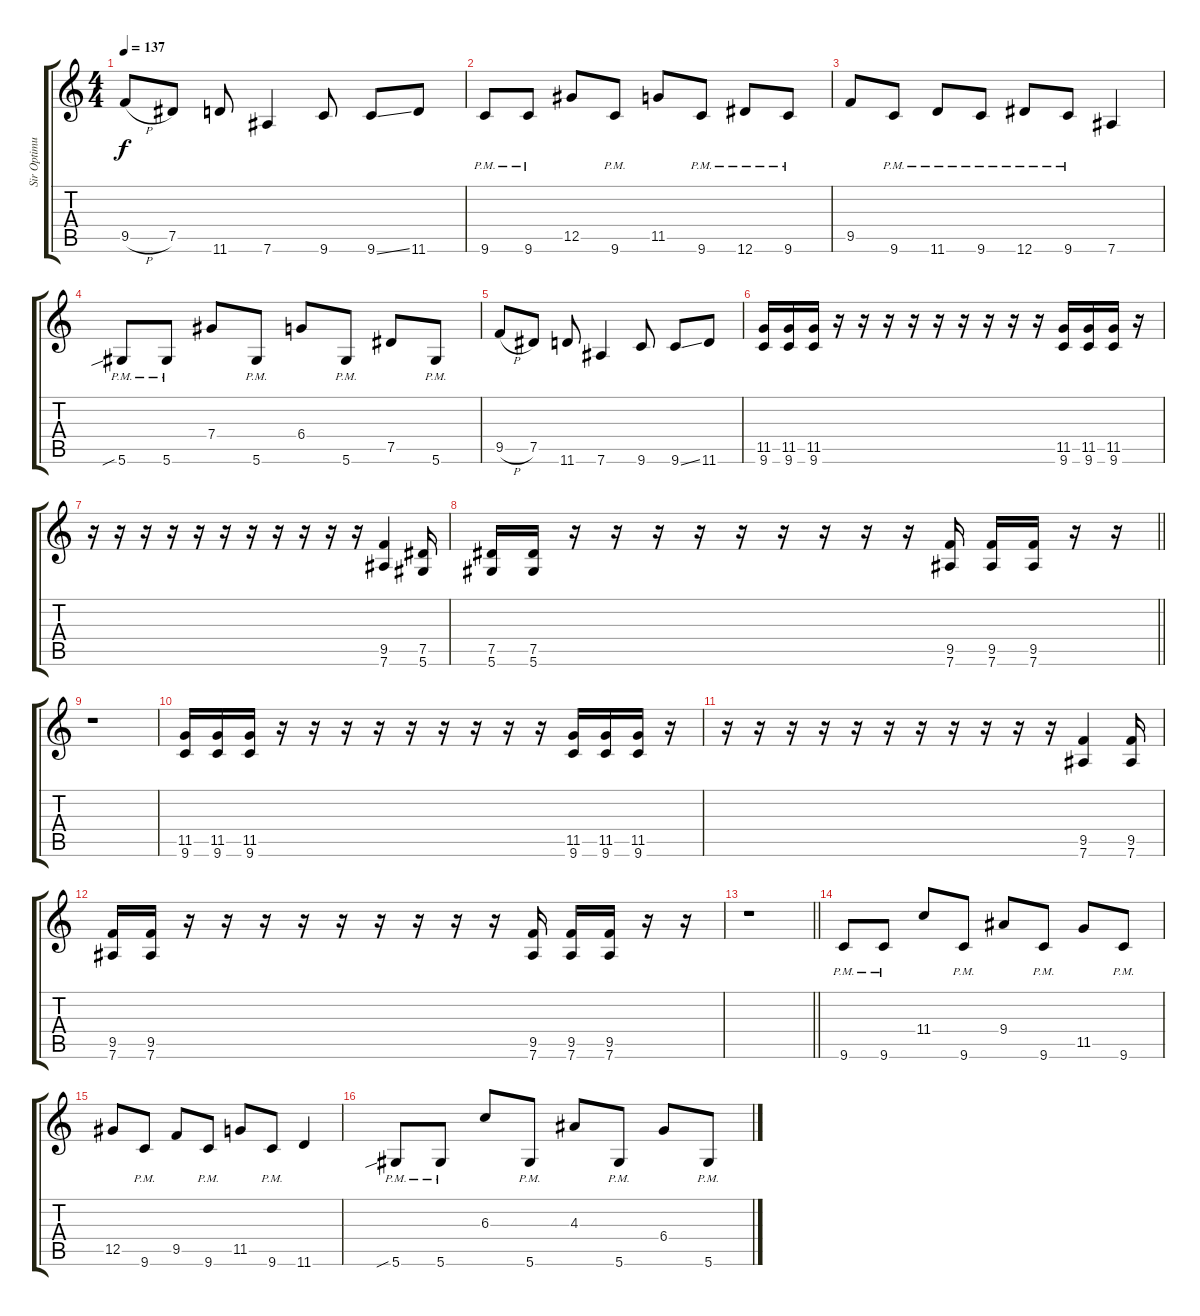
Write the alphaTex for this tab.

\track ("Sir Optimus Prime" "Sir Optimu") {instrument distortionguitar}
\staff {score tabs}
\tuning (Eb4 Bb3 Gb3 Db3 Ab2 Eb2) {hide}
\ts (4 4)
\tempo 137
\clef g2
\ks c
9.5{h}.8{dy f} 7.5.8 11.6.8 7.6.4 9.6.8 9.6{ss}.8 11.6.8 |
9.6{pm}.8 9.6{pm}.8 12.5.8 9.6{pm}.8 11.5.8 9.6{pm}.8 12.6{pm}.8 9.6{pm}.8 |
9.5.8 9.6{pm}.8 11.6{pm}.8 9.6{pm}.8 12.6{pm}.8 9.6{pm}.8 7.6.4 |
5.6{sib pm}.8 5.6{pm}.8 7.4.8 5.6{pm}.8 6.4.8 5.6{pm}.8 7.5.8 5.6{pm}.8 |
9.5{h}.8 7.5.8 11.6.8 7.6.4 9.6.8 9.6{ss}.8 11.6.8 |
(11.5 9.6).16 (11.5 9.6).16 (11.5 9.6).16 r.16 r.16 r.16 r.16 r.16 r.16 r.16 r.16 r.16 (11.5 9.6).16 (11.5 9.6).16 (11.5 9.6).16 r.16 |
r.16 r.16 r.16 r.16 r.16 r.16 r.16 r.16 r.16 r.16 r.16 (9.5 7.6).4 (7.5 5.6).16 |
\barLineRight lightlight
(7.5 5.6).16 (7.5 5.6).16 r.16 r.16 r.16 r.16 r.16 r.16 r.16 r.16 r.16 (9.5 7.6).16 (9.5 7.6).16 (9.5 7.6).16 r.16 r.16 |
r.1 |
(11.5 9.6).16 (11.5 9.6).16 (11.5 9.6).16 r.16 r.16 r.16 r.16 r.16 r.16 r.16 r.16 r.16 (11.5 9.6).16 (11.5 9.6).16 (11.5 9.6).16 r.16 |
r.16 r.16 r.16 r.16 r.16 r.16 r.16 r.16 r.16 r.16 r.16 (9.5 7.6).4 (9.5 7.6).16 |
(9.5 7.6).16 (9.5 7.6).16 r.16 r.16 r.16 r.16 r.16 r.16 r.16 r.16 r.16 (9.5 7.6).16 (9.5 7.6).16 (9.5 7.6).16 r.16 r.16 |
\barLineRight lightlight
r.1 |
9.6{pm}.8 9.6{pm}.8 11.4.8 9.6{pm}.8 9.4.8 9.6{pm}.8 11.5.8 9.6{pm}.8 |
12.5.8 9.6{pm}.8 9.5.8 9.6{pm}.8 11.5.8 9.6{pm}.8 11.6.4 |
5.6{sib pm}.8 5.6{pm}.8 6.3.8 5.6{pm}.8 4.3.8 5.6{pm}.8 6.4.8 5.6{pm}.8
